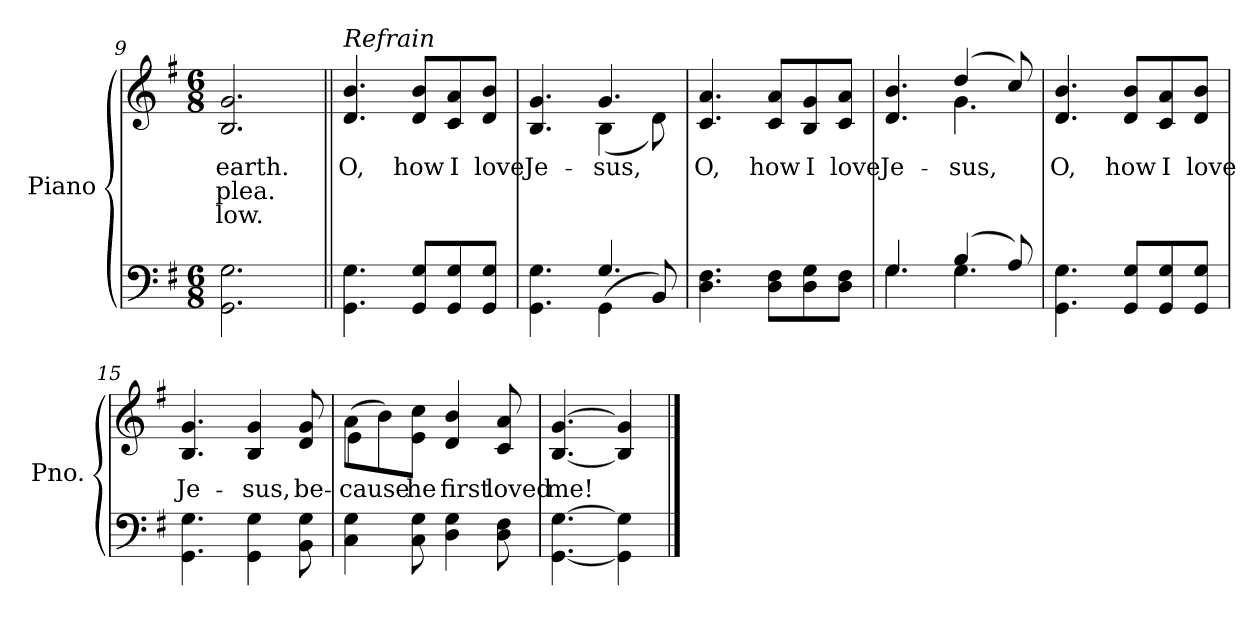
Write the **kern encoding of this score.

**kern	**kern	**text	**text	**text
*part2	*part1	*part1	*part1	*part1
*staff2	*staff1	*staff1	*staff1	*staff1
*I"Piano	*I"Piano	*	*	*
*I'Pno.	*I'Pno.	*	*	*
*clefF4	*clefG2	*	*	*
*k[f#]	*k[f#]	*	*	*
*G:	*G:	*	*	*
*M6/8	*M6/8	*	*	*
=9	=9	=9	=9	=9
!	!	!LO:LY:b:color=#000000	!LO:LY:b:color=#000000	!LO:LY:b:color=#000000
2.GGi\ 2.Gi	2.Bi/ 2.gi	earth.	plea.	-low.
=10||	=10||	=10||	=10||	=10||
!	!LO:TX:a:i:t=Refrain	!	!	!
!	!	!LO:LY:b:color=#000000	!	!
4.GGi\ 4.Gi	4.di/ 4.bi	O,	.	.
!	!	!LO:LY:b:color=#000000	!	!
8GGi/ 8Gi/L	8di/ 8bi/L	how	.	.
!	!	!LO:LY:b:color=#000000	!	!
8GGi/ 8Gi/	8ci/ 8ai/	I	.	.
!	!	!LO:LY:b:color=#000000	!	!
8GGi/ 8Gi/J	8di/ 8bi/J	love	.	.
=11	=11	=11	=11	=11
*^	*	*	*	*
!	!	!	!LO:LY:b:color=#000000	!	!
*	*	*^	*	*	*
4.GGi\ 4.Gi	4.ryy	4.Bi/ 4.gi	4.ryy	Je-	.	.
!	!	!	!	!LO:LY:b:color=#000000	!	!
4.Gi/	(4GGi\	4.gi/	(4Bi\	-sus,	.	.
.	8BBi/)	.	8di\)	.	.	.
*v	*v	*	*	*	*	*
*	*v	*v	*	*	*
!!LO:LB:g=z
=12	=12	=12	=12	=12
*^	*^	*	*	*
!	!	!	!	!LO:LY:b:color=#000000	!	!
*v	*v	*	*	*	*	*
*	*v	*v	*	*	*
4.Di\ 4.F#i	4.ci/ 4.ai	O,	.	.
!	!	!LO:LY:b:color=#000000	!	!
8Di\ 8F#i\L	8ci/ 8ai/L	how	.	.
!	!	!LO:LY:b:color=#000000	!	!
8Di\ 8Gi\	8Bi/ 8gi/	I	.	.
!	!	!LO:LY:b:color=#000000	!	!
8Di\ 8F#i\J	8ci/ 8ai/J	love	.	.
=13	=13	=13	=13	=13
*^	*	*	*	*
!	!	!	!LO:LY:b:color=#000000	!	!
*	*	*^	*	*	*
4.Gi/	4.Gi\	4.di/ 4.bi	4.ryy	Je-	.	.
!	!	!	!	!LO:LY:b:color=#000000	!	!
(4Bi/	4.Gi\	(4ddi/	4.gi\	-sus,	.	.
8Ai/)	.	8cci/)	.	.	.	.
*v	*v	*	*	*	*	*
*	*v	*v	*	*	*
=14	=14	=14	=14	=14
!	!	!LO:LY:b:color=#000000	!	!
4.GGi\ 4.Gi	4.di/ 4.bi	O,	.	.
!	!	!LO:LY:b:color=#000000	!	!
8GGi/ 8Gi/L	8di/ 8bi/L	how	.	.
!	!	!LO:LY:b:color=#000000	!	!
8GGi/ 8Gi/	8ci/ 8ai/	I	.	.
!	!	!LO:LY:b:color=#000000	!	!
8GGi/ 8Gi/J	8di/ 8bi/J	love	.	.
!!LO:LB:g=z
=15	=15	=15	=15	=15
!	!	!LO:LY:b:color=#000000	!	!
4.GGi\ 4.Gi	4.Bi/ 4.gi	Je-	.	.
!	!	!LO:LY:b:color=#000000	!	!
4GGi\ 4Gi	4Bi/ 4gi	-sus,	.	.
!	!	!LO:LY:b:color=#000000	!	!
8BBi\ 8Gi	8di/ 8gi	be-	.	.
=16	=16	=16	=16	=16
!	!	!LO:LY:b:color=#000000	!	!
*	*^	*	*	*
4Ci\ 4Gi	(8ai\L	4ei\	-cause	.	.
.	8bi\)	.	.	.	.
!	!	!	!LO:LY:b:color=#000000	!	!
8Ci\ 8Gi	8ei\ 8cci\J	2ryy	he	.	.
!	!	!	!LO:LY:b:color=#000000	!	!
4Di\ 4Gi	4di/ 4bi	.	first	.	.
!	!	!	!LO:LY:b:color=#000000	!	!
8Di\ 8F#i	8ci/ 8ai	.	loved	.	.
*	*v	*v	*	*	*
=17	=17	=17	=17	=17
!	!	!LO:LY:b:color=#000000	!	!
[4.GGi\ [4.Gi	[4.Bi/ [4.gi	me!	.	.
4GGi\] 4Gi]	4Bi/] 4gi]	.	.	.
==	==	==	==	==
*-	*-	*-	*-	*-
